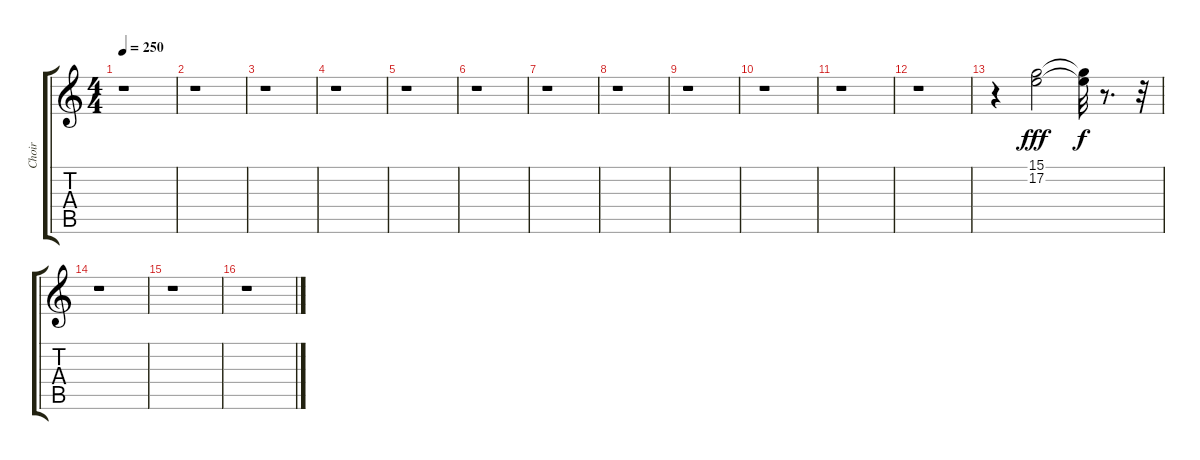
\track ("Choir" "Choir") {instrument synthvoice}
\staff {score tabs}
\tuning (E4 B3 G3 D3 A2 E2) {hide}
\ts (4 4)
\tempo 250
\clef g2
\ks c
r.1{dy f} |
r.1 |
r.1 |
r.1 |
r.1 |
r.1 |
r.1 |
r.1 |
r.1 |
r.1 |
r.1 |
r.1 |
r.4 (15.1 17.2).2{dy fff} (15.1{t} 17.2{t}).32{dy f} r.8{d} r.32 |
r.1 |
r.1 |
r.1
